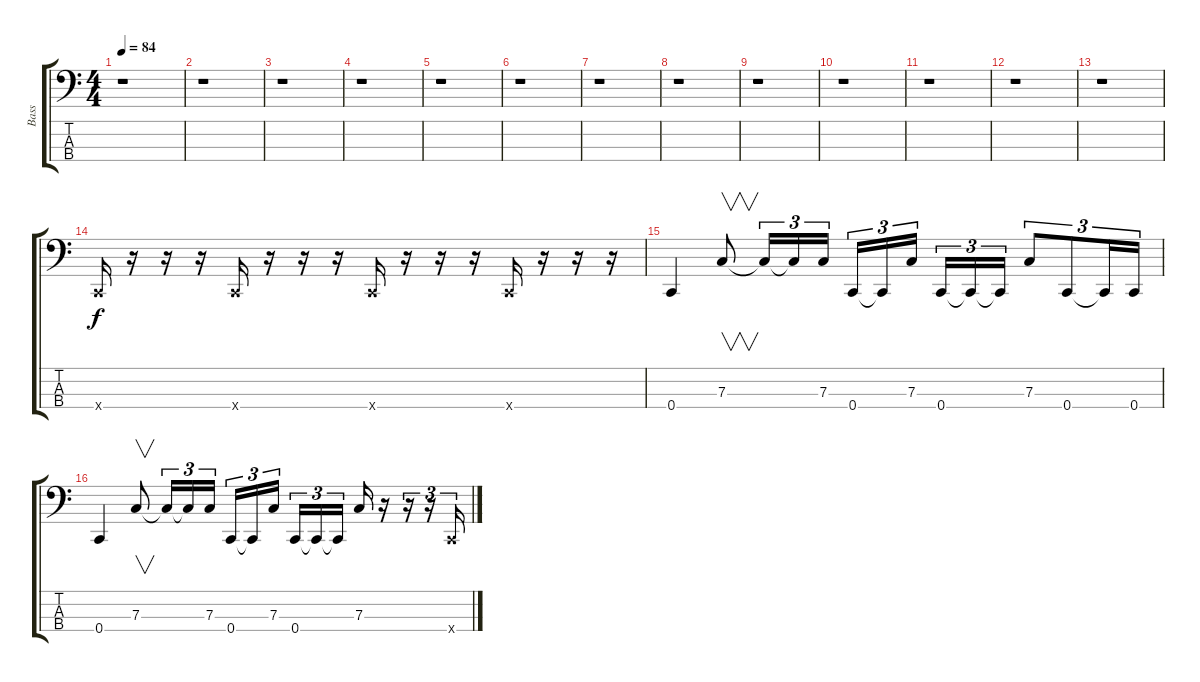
\track ("Bass" "Bass") {instrument electricbassfinger}
\staff {score tabs}
\tuning (Eb2 Bb1 F1 C1) {hide}
\ts (4 4)
\tempo 84
\clef f4
\ks c
r.1{dy f instrument electricbassfinger} |
r.1 |
r.1 |
r.1 |
r.1 |
r.1 |
r.1 |
r.1 |
r.1 |
r.1 |
r.1 |
r.1 |
r.1 |
0.4{x}.16 r.16 r.16 r.16 0.4{x}.16 r.16 r.16 r.16 0.4{x}.16 r.16 r.16 r.16 0.4{x}.16 r.16 r.16 r.16 |
0.4.4 7.3.8{v} 7.3{t}.16{tu (3 2)} 7.3{t}.16{tu (3 2)} 7.3.16{tu (3 2)} 0.4.16{tu (3 2)} 0.4{t}.16{tu (3 2)} 7.3.16{tu (3 2)} 0.4.16{tu (3 2)} 0.4{t}.16{tu (3 2)} 0.4{t}.16{tu (3 2)} 7.3.8{tu (3 2)} 0.4.8{tu (3 2)} 0.4{t}.16{tu (3 2)} 0.4.16{tu (3 2)} |
0.4.4 7.3.8{v} 7.3{t}.16{tu (3 2)} 7.3{t}.16{tu (3 2)} 7.3.16{tu (3 2)} 0.4.16{tu (3 2)} 0.4{t}.16{tu (3 2)} 7.3.16{tu (3 2)} 0.4.16{tu (3 2)} 0.4{t}.16{tu (3 2)} 0.4{t}.16{tu (3 2)} 7.3.16 r.16 r.16{tu (3 2)} r.16{tu (3 2)} 0.4{x}.16{tu (3 2)}
